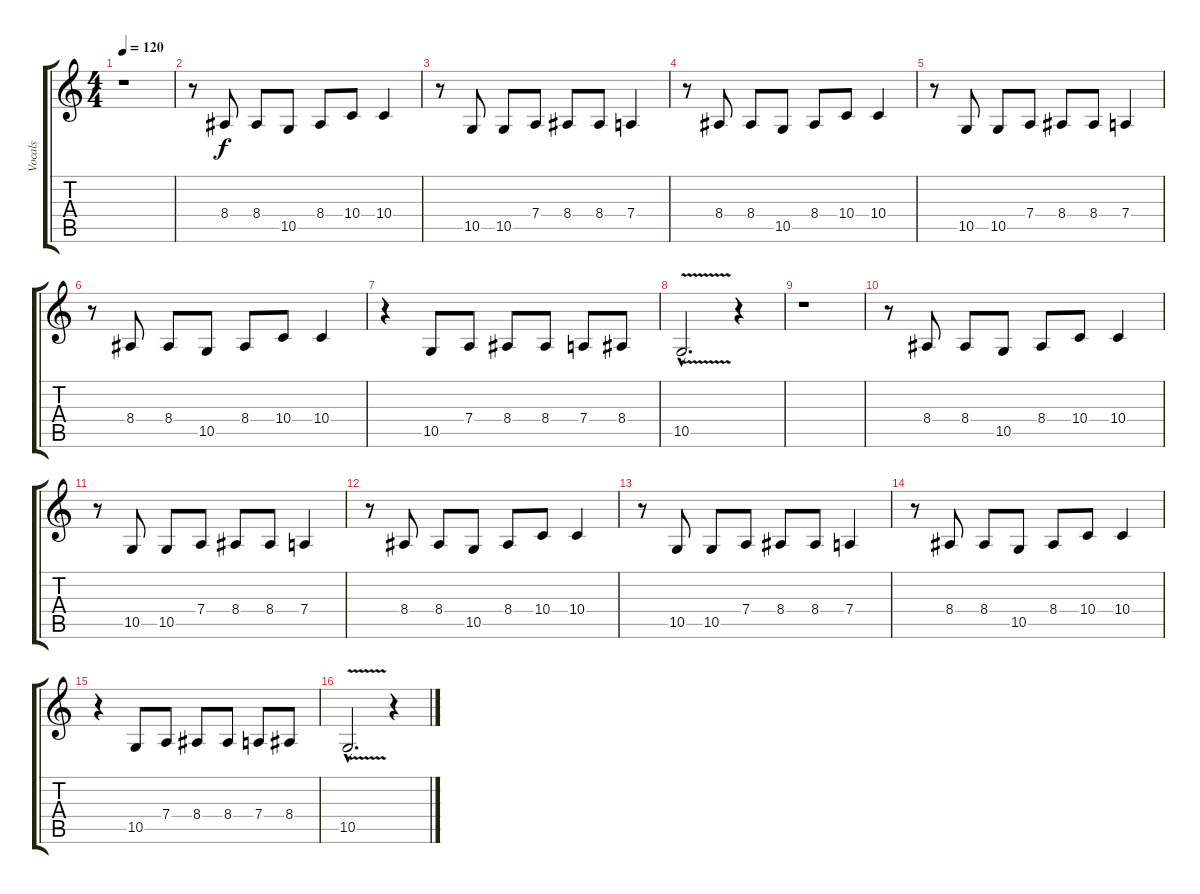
\track ("Vocals" "Vocals") {instrument lead6voice}
\staff {score tabs}
\tuning (E4 B3 G3 D3 A2 E2) {hide}
\ts (4 4)
\tempo 120
\clef g2
\ks c
r.1{dy f} |
r.8 8.4.8 8.4.8 10.5.8 8.4.8 10.4.8 10.4.4 |
r.8 10.5.8 10.5.8 7.4.8 8.4.8 8.4.8 7.4.4 |
r.8 8.4.8 8.4.8 10.5.8 8.4.8 10.4.8 10.4.4 |
r.8 10.5.8 10.5.8 7.4.8 8.4.8 8.4.8 7.4.4 |
r.8 8.4.8 8.4.8 10.5.8 8.4.8 10.4.8 10.4.4 |
r.4 10.5.8 7.4.8 8.4.8 8.4.8 7.4.8 8.4.8 |
10.5{v hac}.2{d} r.4 |
r.1 |
r.8 8.4.8 8.4.8 10.5.8 8.4.8 10.4.8 10.4.4 |
r.8 10.5.8 10.5.8 7.4.8 8.4.8 8.4.8 7.4.4 |
r.8 8.4.8 8.4.8 10.5.8 8.4.8 10.4.8 10.4.4 |
r.8 10.5.8 10.5.8 7.4.8 8.4.8 8.4.8 7.4.4 |
r.8 8.4.8 8.4.8 10.5.8 8.4.8 10.4.8 10.4.4 |
r.4 10.5.8 7.4.8 8.4.8 8.4.8 7.4.8 8.4.8 |
10.5{v hac}.2{d} r.4
